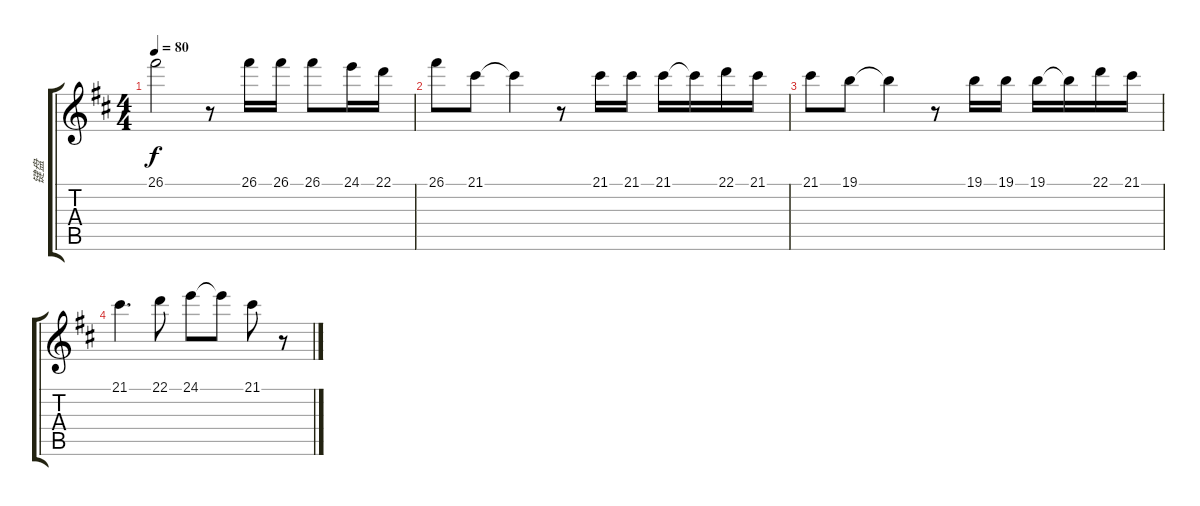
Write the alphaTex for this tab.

\track ("键盘" "键盘") {instrument stringensemble1}
\staff {score tabs}
\tuning (E4 B3 G3 D3 A2 E2) {hide}
\ts (4 4)
\tempo 80
\clef g2
\ks bminor
26.1.2{dy f} r.8 26.1.16 26.1.16 26.1.8 24.1.16 22.1.16 |
26.1.8 21.1.8 21.1{t}.4 r.8 21.1.16 21.1.16 21.1.16 21.1{t}.16 22.1.16 21.1.16 |
21.1.8 19.1.8 19.1{t}.4 r.8 19.1.16 19.1.16 19.1.16 19.1{t}.16 22.1.16 21.1.16 |
21.1.4{d} 22.1.8 24.1.8 24.1{t}.8 21.1.8 r.8
